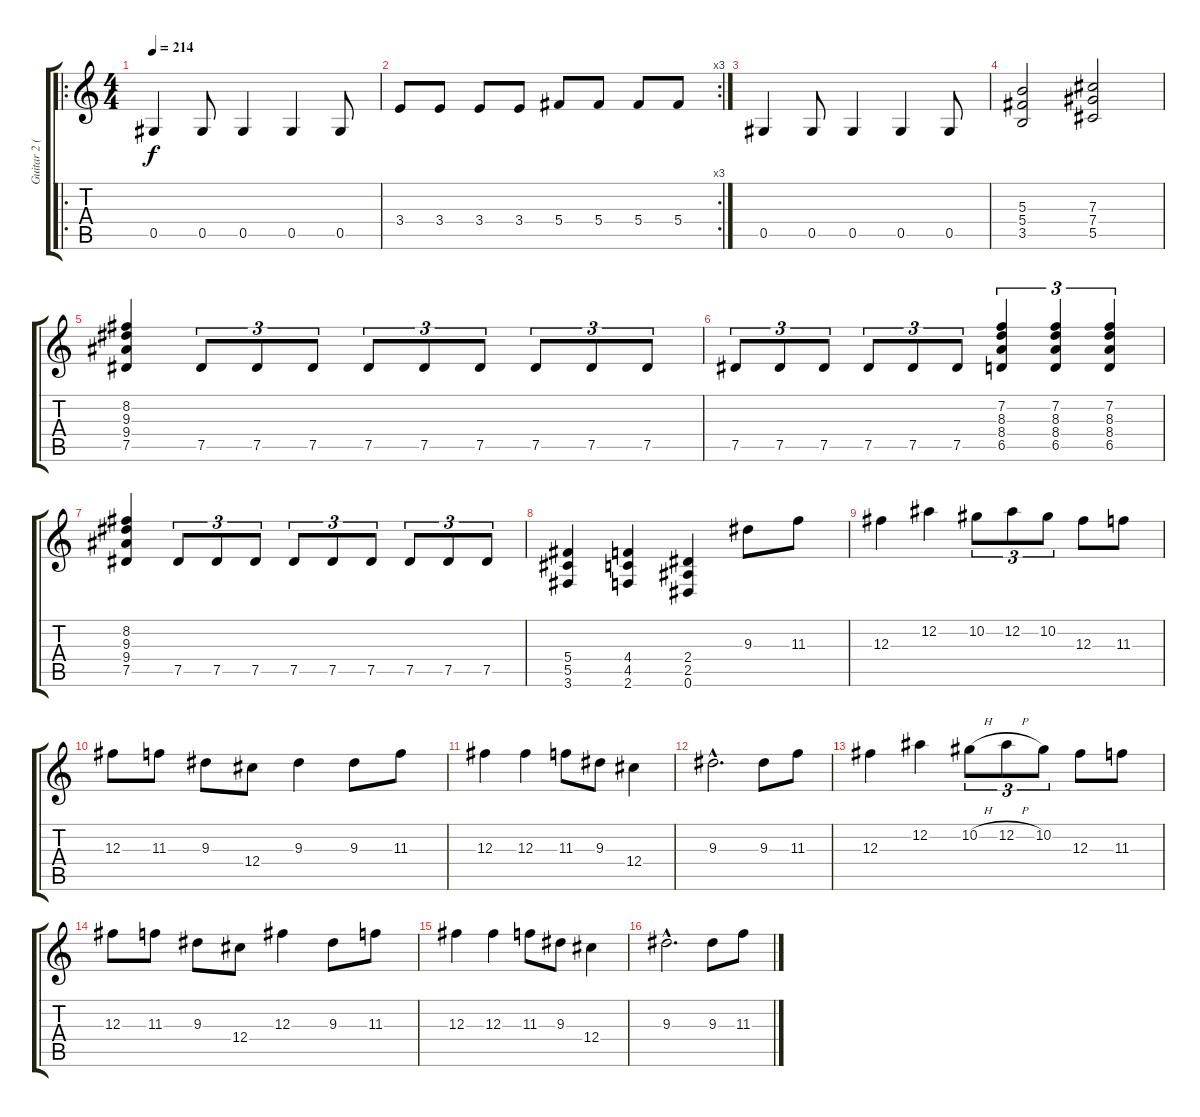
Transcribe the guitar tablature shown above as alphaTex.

\track ("Guitar 2 (Ale)" "Guitar 2 (") {instrument distortionguitar}
\staff {score tabs}
\tuning (Eb4 Bb3 Gb3 Db3 Ab2 Eb2) {hide}
\ro
\ts (4 4)
\tempo 214
\clef g2
\ks c
0.5.4{dy f} 0.5.8 0.5.4 0.5.4 0.5.8 |
\rc 3
3.4.8 3.4.8 3.4.8 3.4.8 5.4.8 5.4.8 5.4.8 5.4.8 |
0.5.4 0.5.8 0.5.4 0.5.4 0.5.8 |
(5.3 5.4 3.5).2 (7.3 7.4 5.5).2 |
(8.2 9.3 9.4 7.5).4 7.5.8{tu (3 2)} 7.5.8{tu (3 2)} 7.5.8{tu (3 2)} 7.5.8{tu (3 2)} 7.5.8{tu (3 2)} 7.5.8{tu (3 2)} 7.5.8{tu (3 2)} 7.5.8{tu (3 2)} 7.5.8{tu (3 2)} |
7.5.8{tu (3 2)} 7.5.8{tu (3 2)} 7.5.8{tu (3 2)} 7.5.8{tu (3 2)} 7.5.8{tu (3 2)} 7.5.8{tu (3 2)} (7.2 8.3 8.4 6.5).4{tu (3 2)} (7.2 8.3 8.4 6.5).4{tu (3 2)} (7.2 8.3 8.4 6.5).4{tu (3 2)} |
(8.2 9.3 9.4 7.5).4 7.5.8{tu (3 2)} 7.5.8{tu (3 2)} 7.5.8{tu (3 2)} 7.5.8{tu (3 2)} 7.5.8{tu (3 2)} 7.5.8{tu (3 2)} 7.5.8{tu (3 2)} 7.5.8{tu (3 2)} 7.5.8{tu (3 2)} |
(5.4 5.5 3.6).4 (4.4 4.5 2.6).4 (2.4 2.5 0.6).4 9.3.8 11.3.8 |
12.3.4 12.2.4 10.2.8{tu (3 2)} 12.2.8{tu (3 2)} 10.2.8{tu (3 2)} 12.3.8 11.3.8 |
12.3.8 11.3.8 9.3.8 12.4.8 9.3.4 9.3.8 11.3.8 |
12.3.4 12.3.4 11.3.8 9.3.8 12.4.4 |
9.3{hac}.2{d} 9.3.8 11.3.8 |
12.3.4 12.2.4 10.2{h}.8{tu (3 2)} 12.2{h}.8{tu (3 2)} 10.2.8{tu (3 2)} 12.3.8 11.3.8 |
12.3.8 11.3.8 9.3.8 12.4.8 12.3.4 9.3.8 11.3.8 |
12.3.4 12.3.4 11.3.8 9.3.8 12.4.4 |
9.3{hac}.2{d} 9.3.8 11.3.8
